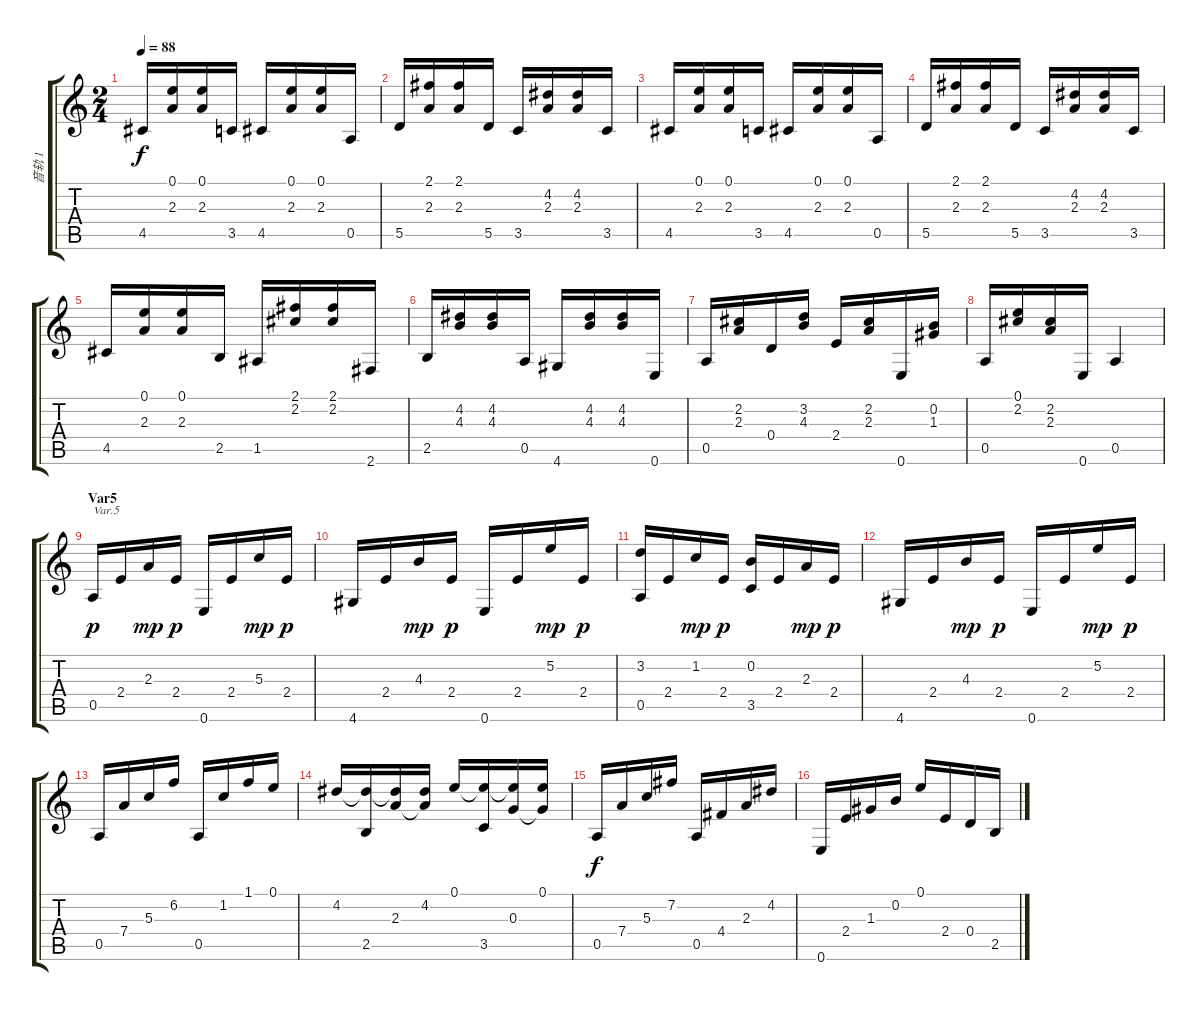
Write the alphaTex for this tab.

\track ("音轨 1" "音轨 1") {instrument acousticguitarnylon}
\staff {score tabs}
\tuning (E4 B3 G3 D3 A2 E2) {hide}
\ts (2 4)
\tempo 88
\clef g2
\ks c
4.5.16{dy f} (0.1 2.3).16 (0.1 2.3).16 3.5.16 4.5.16 (0.1 2.3).16 (0.1 2.3).16 0.5.16 |
5.5.16 (2.1 2.3).16 (2.1 2.3).16 5.5.16 3.5.16 (4.2 2.3).16 (4.2 2.3).16 3.5.16 |
4.5.16 (0.1 2.3).16 (0.1 2.3).16 3.5.16 4.5.16 (0.1 2.3).16 (0.1 2.3).16 0.5.16 |
5.5.16 (2.1 2.3).16 (2.1 2.3).16 5.5.16 3.5.16 (4.2 2.3).16 (4.2 2.3).16 3.5.16 |
4.5.16 (0.1 2.3).16 (0.1 2.3).16 2.5.16 1.5.16 (2.1 2.2).16 (2.1 2.2).16 2.6.16 |
2.5.16 (4.2 4.3).16 (4.2 4.3).16 0.5.16 4.6.16 (4.2 4.3).16 (4.2 4.3).16 0.6.16 |
0.5.16 (2.2 2.3).16 0.4.16 (3.2 4.3).16 2.4.16 (2.2 2.3).16 0.6.16 (0.2 1.3).16 |
0.5.16 (0.1 2.2).16 (2.2 2.3).16 0.6.16 0.5.4 |
\section ("" "Var5")
0.5.16{txt "Var.5" dy p} 2.4.16 2.3.16{dy mp} 2.4.16{dy p} 0.6.16 2.4.16 5.3.16{dy mp} 2.4.16{dy p} |
4.6.16 2.4.16 4.3.16{dy mp} 2.4.16{dy p} 0.6.16 2.4.16 5.2.16{dy mp} 2.4.16{dy p} |
(3.2 0.5).16 2.4.16 1.2.16{dy mp} 2.4.16{dy p} (0.2 3.5).16 2.4.16 2.3.16{dy mp} 2.4.16{dy p} |
4.6.16 2.4.16 4.3.16{dy mp} 2.4.16{dy p} 0.6.16 2.4.16 5.2.16{dy mp} 2.4.16{dy p} |
0.5.16 7.4.16 5.3.16 6.2.16 0.5.16 1.2.16 1.1.16 0.1.16 |
4.2.16 (4.2{t} 2.5).16 (4.2{t} 2.3).16 (4.2 2.3{t}).16 0.1.16 (0.1{t} 3.5).16 (0.1{t} 0.3).16 (0.1 0.3{t}).16 |
0.5.16{dy f} 7.4.16 5.3.16 7.2.16 0.5.16 4.4.16 2.3.16 4.2.16 |
0.6.16 2.4.16 1.3.16 0.2.16 0.1.16 2.4.16 0.4.16 2.5.16
